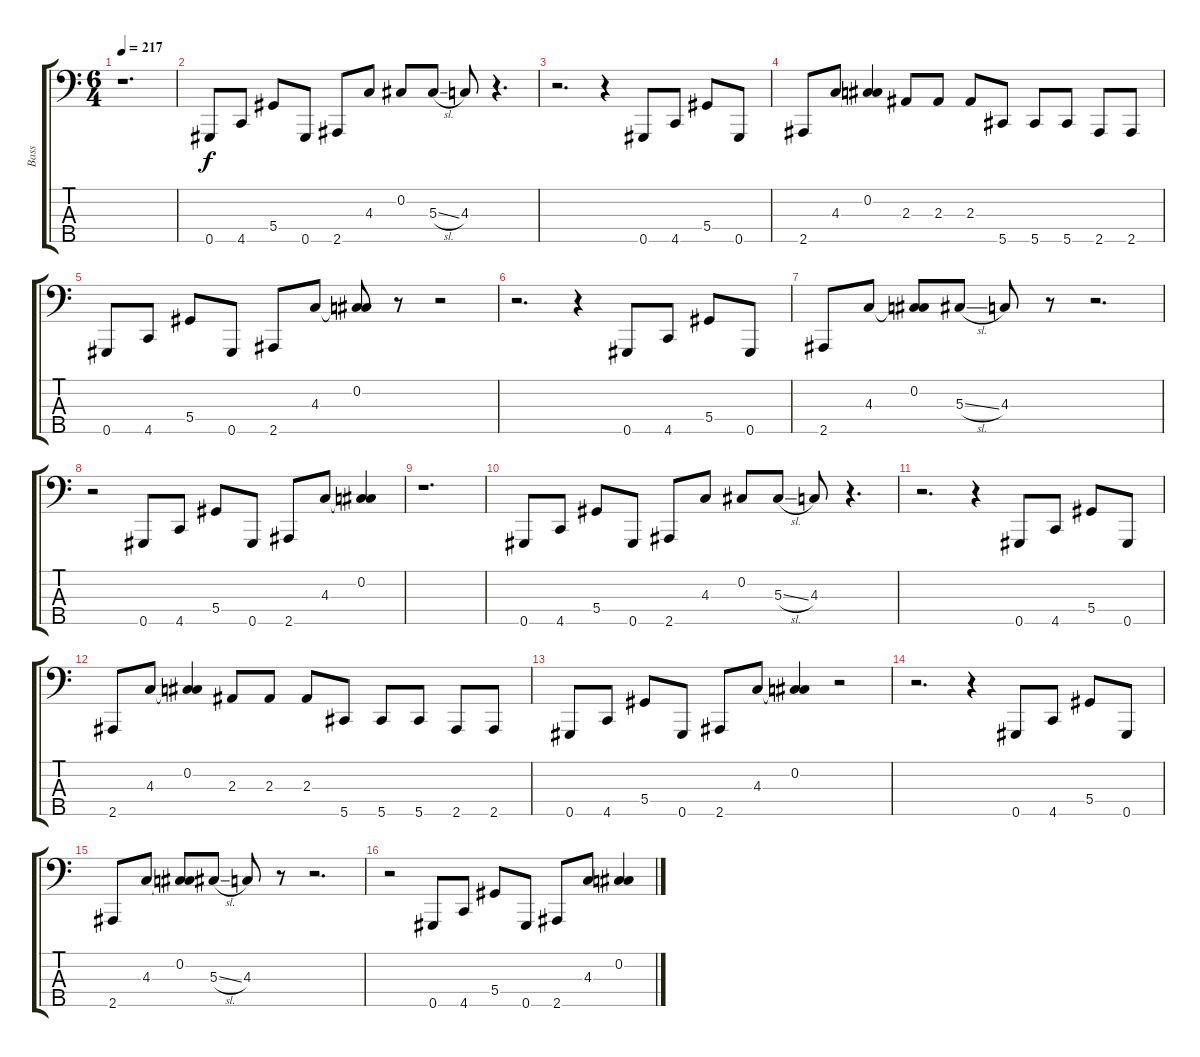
\track ("Bass" "Bass") {instrument electricbasspick}
\staff {score tabs}
\tuning (Eb2 Db2 Ab1 Eb1 Ab0) {hide}
\ts (6 4)
\tempo 217
\clef f4
\ks c
r.1{d dy f} |
0.5.8 4.5.8 5.4.8 0.5.8 2.5.8 4.3.8 0.2.8 5.3{sl}.8 4.3.8 r.4{d} |
r.2{d} r.4 0.5.8 4.5.8 5.4.8 0.5.8 |
2.5.8 4.3.8 (0.2 4.3{t}).4 2.3.8 2.3.8 2.3.8 5.5.8 5.5.8 5.5.8 2.5.8 2.5.8 |
0.5.8 4.5.8 5.4.8 0.5.8 2.5.8 4.3.8 (0.2 4.3{t}).8 r.8 r.2 |
r.2{d} r.4 0.5.8 4.5.8 5.4.8 0.5.8 |
2.5.8 4.3.8 (0.2 4.3{t}).8 5.3{sl}.8 4.3.8 r.8 r.2{d} |
r.2 0.5.8 4.5.8 5.4.8 0.5.8 2.5.8 4.3.8 (0.2 4.3{t}).4 |
r.1{d} |
0.5.8 4.5.8 5.4.8 0.5.8 2.5.8 4.3.8 0.2.8 5.3{sl}.8 4.3.8 r.4{d} |
r.2{d} r.4 0.5.8 4.5.8 5.4.8 0.5.8 |
2.5.8 4.3.8 (0.2 4.3{t}).4 2.3.8 2.3.8 2.3.8 5.5.8 5.5.8 5.5.8 2.5.8 2.5.8 |
0.5.8 4.5.8 5.4.8 0.5.8 2.5.8 4.3.8 (0.2 4.3{t}).4 r.2 |
r.2{d} r.4 0.5.8 4.5.8 5.4.8 0.5.8 |
2.5.8 4.3.8 (0.2 4.3{t}).8 5.3{sl}.8 4.3.8 r.8 r.2{d} |
r.2 0.5.8 4.5.8 5.4.8 0.5.8 2.5.8 4.3.8 (0.2 4.3{t}).4
